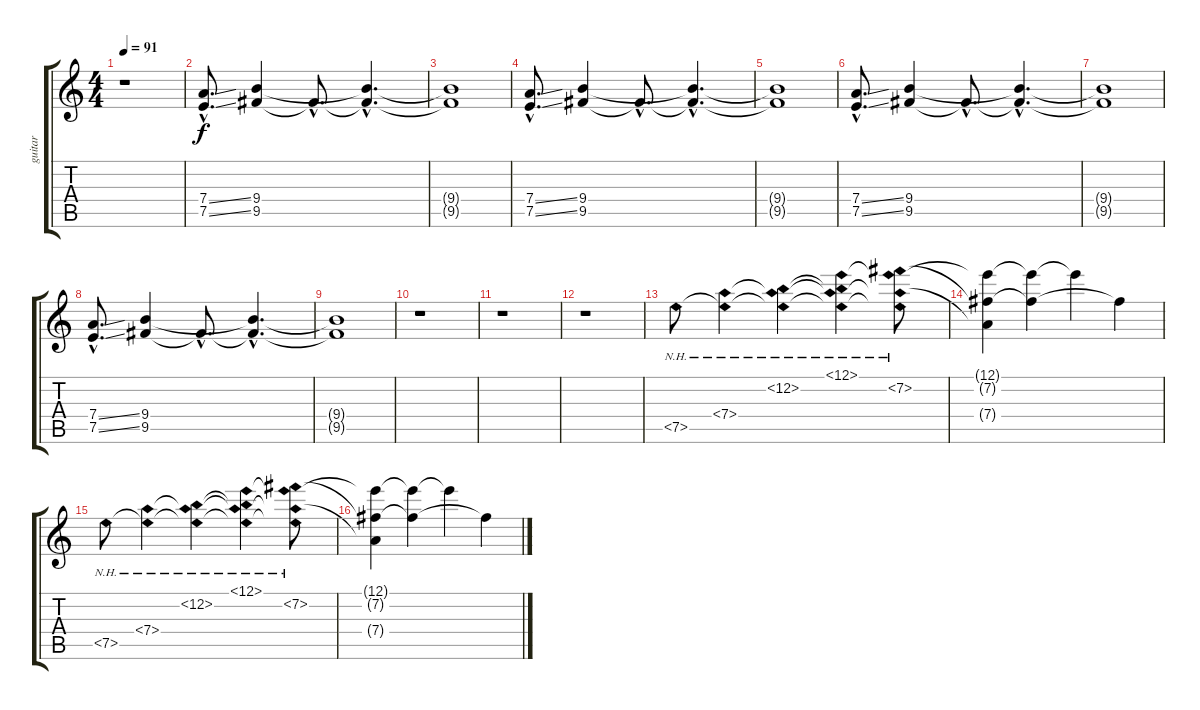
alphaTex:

\track ("guitar" "guitar") {instrument electricguitarclean}
\staff {score tabs}
\tuning (E4 B3 G3 D3 A2 E2) {hide}
\ts (4 4)
\tempo 91
\clef g2
\ks c
r.1{dy f instrument electricguitarclean} |
(7.4{ss hac} 7.5{ss hac}).8{d} (9.4 9.5).4 9.5{hac t}.8{d} (9.4{hac t} 9.5{hac t}).4{d} |
(9.4{t} 9.5{t}).1 |
(7.4{ss hac} 7.5{ss hac}).8{d} (9.4 9.5).4 9.5{hac t}.8{d} (9.4{hac t} 9.5{hac t}).4{d} |
(9.4{t} 9.5{t}).1 |
(7.4{ss hac} 7.5{ss hac}).8{d} (9.4 9.5).4 9.5{hac t}.8{d} (9.4{hac t} 9.5{hac t}).4{d} |
(9.4{t} 9.5{t}).1 |
(7.4{ss hac} 7.5{ss hac}).8{d} (9.4 9.5).4 9.5{hac t}.8{d} (9.4{hac t} 9.5{hac t}).4{d} |
(9.4{t} 9.5{t}).1 |
r.1 |
r.1 |
r.1 |
7.5{nh}.8 (7.4{nh} 7.5{nh t}).4 (12.2{nh} 7.4{nh t} 7.5{nh t}).4 (12.1{nh} 12.2{nh t} 7.4{nh t} 7.5{nh t}).4 (12.1{nh t} 7.2{nh} 7.4{nh t} 7.5{nh t}).8 |
(12.1{t} 7.2{t} 7.4{t}).4 (12.1{t} 7.2{t}).4 12.1{t}.4 7.2{t}.4 |
7.5{nh}.8 (7.4{nh} 7.5{nh t}).4 (12.2{nh} 7.4{nh t} 7.5{nh t}).4 (12.1{nh} 12.2{nh t} 7.4{nh t} 7.5{nh t}).4 (12.1{nh t} 7.2{nh} 7.4{nh t} 7.5{nh t}).8 |
(12.1{t} 7.2{t} 7.4{t}).4 (12.1{t} 7.2{t}).4 12.1{t}.4 7.2{t}.4
